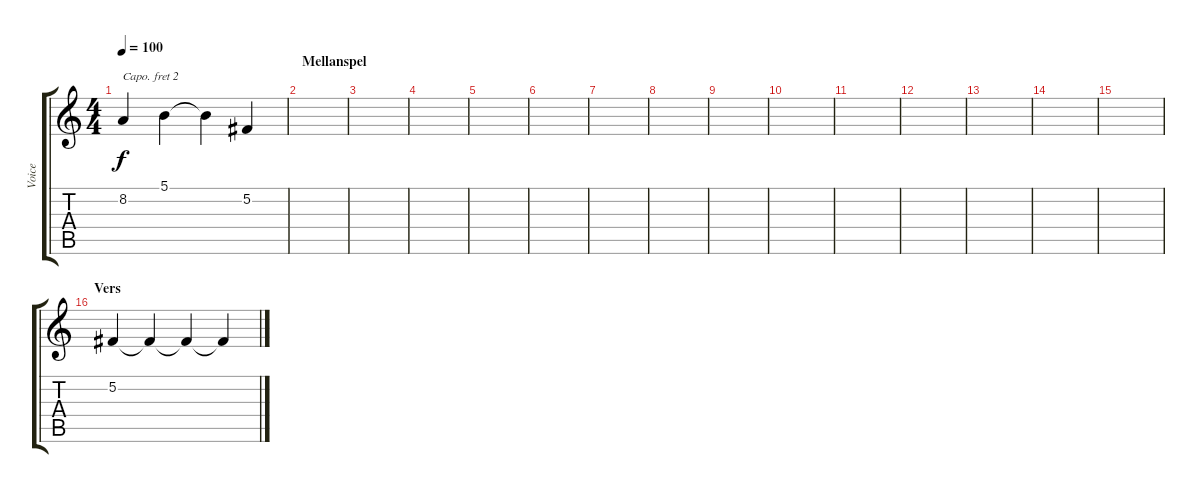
\track ("Voice" "Voice") {instrument flute}
\staff {score tabs}
\capo 2
\tuning (E4 B3 G3 D3 A2 E2) {hide}
\ts (4 4)
\tempo 100
\clef g2
\ks c
8.2.4{dy f} 5.1.4 5.1{t}.4 5.2.4 |
\section ("" "Mellanspel")
|
|
|
|
|
|
|
|
|
|
|
|
|
|
\section ("" "Vers")
5.2.4 5.2{t}.4 5.2{t}.4 5.2{t}.4
